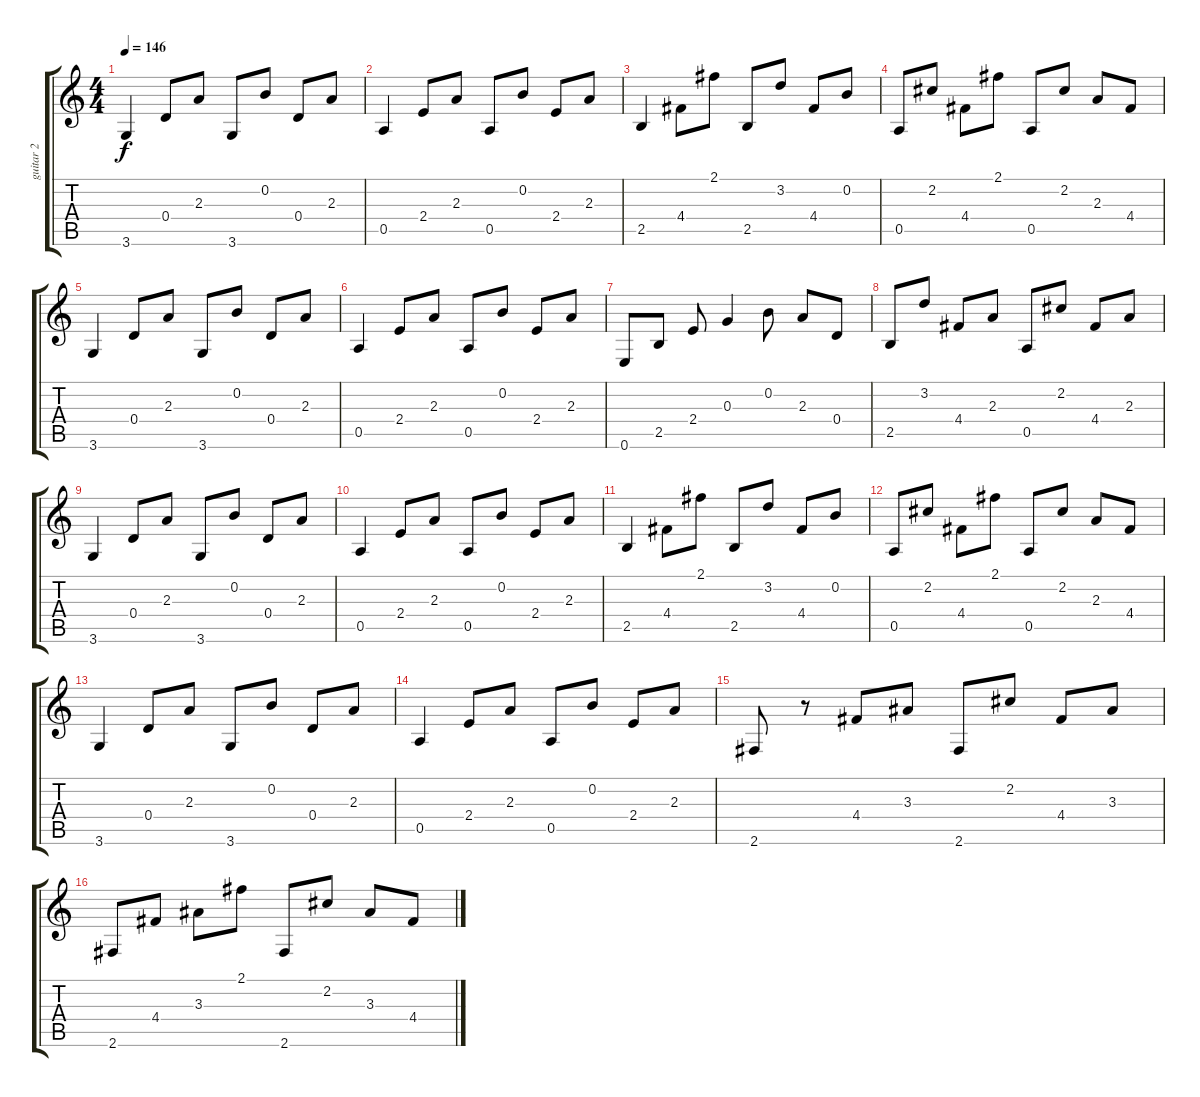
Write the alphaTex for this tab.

\track ("guitar 2" "guitar 2") {instrument acousticguitarsteel}
\staff {score tabs}
\tuning (E4 B3 G3 D3 A2 E2) {hide}
\ts (4 4)
\tempo 146
\clef g2
\ks c
3.6.4{dy f} 0.4.8 2.3.8 3.6.8 0.2.8 0.4.8 2.3.8 |
0.5.4 2.4.8 2.3.8 0.5.8 0.2.8 2.4.8 2.3.8 |
2.5.4 4.4.8 2.1.8 2.5.8 3.2.8 4.4.8 0.2.8 |
0.5.8 2.2.8 4.4.8 2.1.8 0.5.8 2.2.8 2.3.8 4.4.8 |
3.6.4 0.4.8 2.3.8 3.6.8 0.2.8 0.4.8 2.3.8 |
0.5.4 2.4.8 2.3.8 0.5.8 0.2.8 2.4.8 2.3.8 |
0.6.8 2.5.8 2.4.8 0.3.4 0.2.8 2.3.8 0.4.8 |
2.5.8 3.2.8 4.4.8 2.3.8 0.5.8 2.2.8 4.4.8 2.3.8 |
3.6.4 0.4.8 2.3.8 3.6.8 0.2.8 0.4.8 2.3.8 |
0.5.4 2.4.8 2.3.8 0.5.8 0.2.8 2.4.8 2.3.8 |
2.5.4 4.4.8 2.1.8 2.5.8 3.2.8 4.4.8 0.2.8 |
0.5.8 2.2.8 4.4.8 2.1.8 0.5.8 2.2.8 2.3.8 4.4.8 |
3.6.4 0.4.8 2.3.8 3.6.8 0.2.8 0.4.8 2.3.8 |
0.5.4 2.4.8 2.3.8 0.5.8 0.2.8 2.4.8 2.3.8 |
2.6.8 r.8 4.4.8 3.3.8 2.6.8 2.2.8 4.4.8 3.3.8 |
2.6.8 4.4.8 3.3.8 2.1.8 2.6.8 2.2.8 3.3.8 4.4.8
